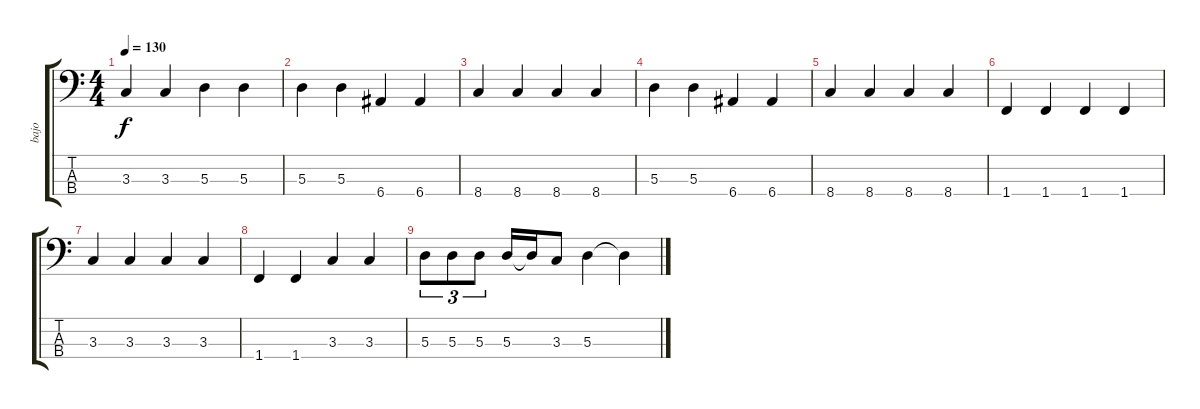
\track ("bajo" "bajo") {instrument electricbassfinger}
\staff {score tabs}
\tuning (G2 D2 A1 E1) {hide}
\ts (4 4)
\tempo 130
\clef f4
\ks c
3.3.4{dy f} 3.3.4 5.3.4 5.3.4 |
5.3.4 5.3.4 6.4.4 6.4.4 |
8.4.4 8.4.4 8.4.4 8.4.4 |
5.3.4 5.3.4 6.4.4 6.4.4 |
8.4.4 8.4.4 8.4.4 8.4.4 |
1.4.4 1.4.4 1.4.4 1.4.4 |
3.3.4 3.3.4 3.3.4 3.3.4 |
1.4.4 1.4.4 3.3.4 3.3.4 |
5.3.8{tu (3 2)} 5.3.8{tu (3 2)} 5.3.8{tu (3 2)} 5.3.16 5.3{t}.16 3.3.8 5.3.4 5.3{t}.4
